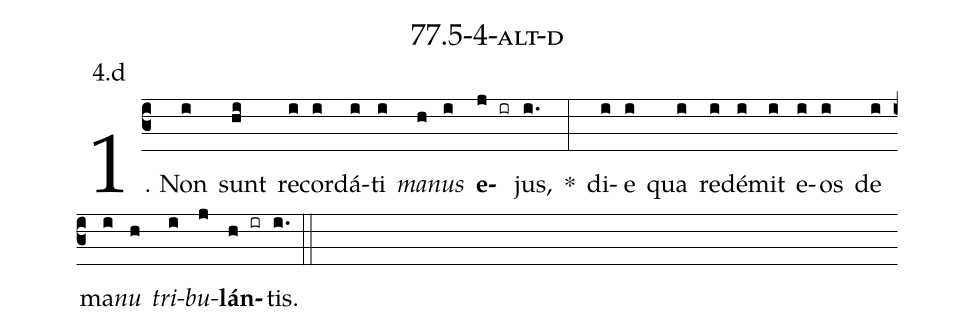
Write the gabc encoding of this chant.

name: 77.5-4-alt-d;
annotation: 4.d;
%%
(c3)1. Non(i) sunt(hi) re(i)cor(i)dá(i)ti(i) <i>ma</i>(h)<i>nus</i>(i) <b>e</b>(j ir)jus,(i.) *(:) di(i)e(i) qua(i) red(i)é(i)mit(i) e(i)os(i) de(i) ma(i)<i>nu</i>(h) <i>tri</i>(i)<i>bu</i>(j)<b>lán</b>(h ir)tis.(i.) (::)


%E(i) u(h) o(i) u(j) a(h) e.(i.) (::)
